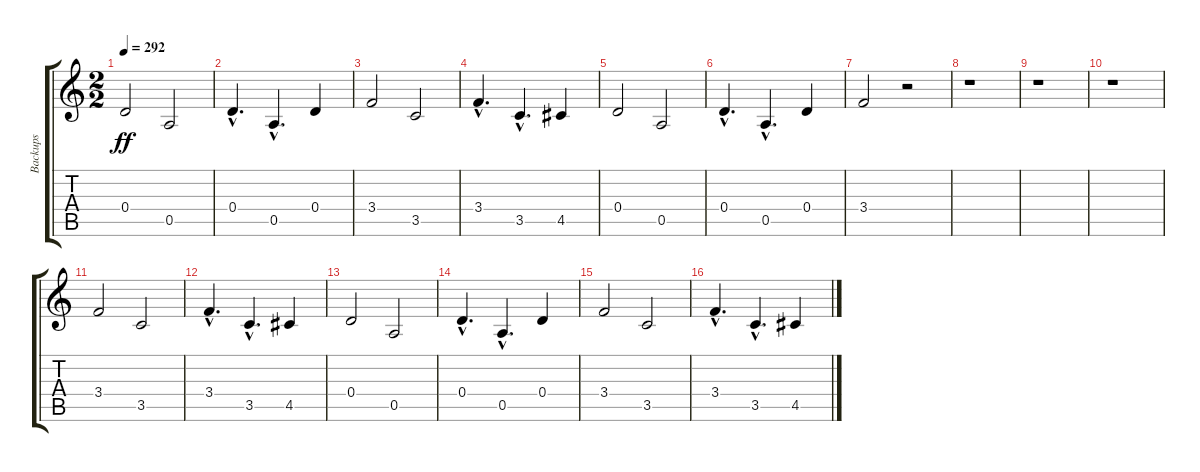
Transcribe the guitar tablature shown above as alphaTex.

\track ("Backups" "Backups") {instrument acousticbass}
\staff {score tabs}
\tuning (E4 B3 G3 D3 A2 E2) {hide}
\ts (2 2)
\tempo 292
\clef g2
\ks c
0.4.2{dy ff} 0.5.2 |
0.4{hac}.4{d} 0.5{hac}.4{d} 0.4.4 |
3.4.2 3.5.2 |
3.4{hac}.4{d} 3.5{hac}.4{d} 4.5.4 |
0.4.2 0.5.2 |
0.4{hac}.4{d} 0.5{hac}.4{d} 0.4.4 |
3.4.2 r.2 |
r.1 |
r.1 |
r.1 |
3.4.2 3.5.2 |
3.4{hac}.4{d} 3.5{hac}.4{d} 4.5.4 |
0.4.2 0.5.2 |
0.4{hac}.4{d} 0.5{hac}.4{d} 0.4.4 |
3.4.2 3.5.2 |
3.4{hac}.4{d} 3.5{hac}.4{d} 4.5.4
